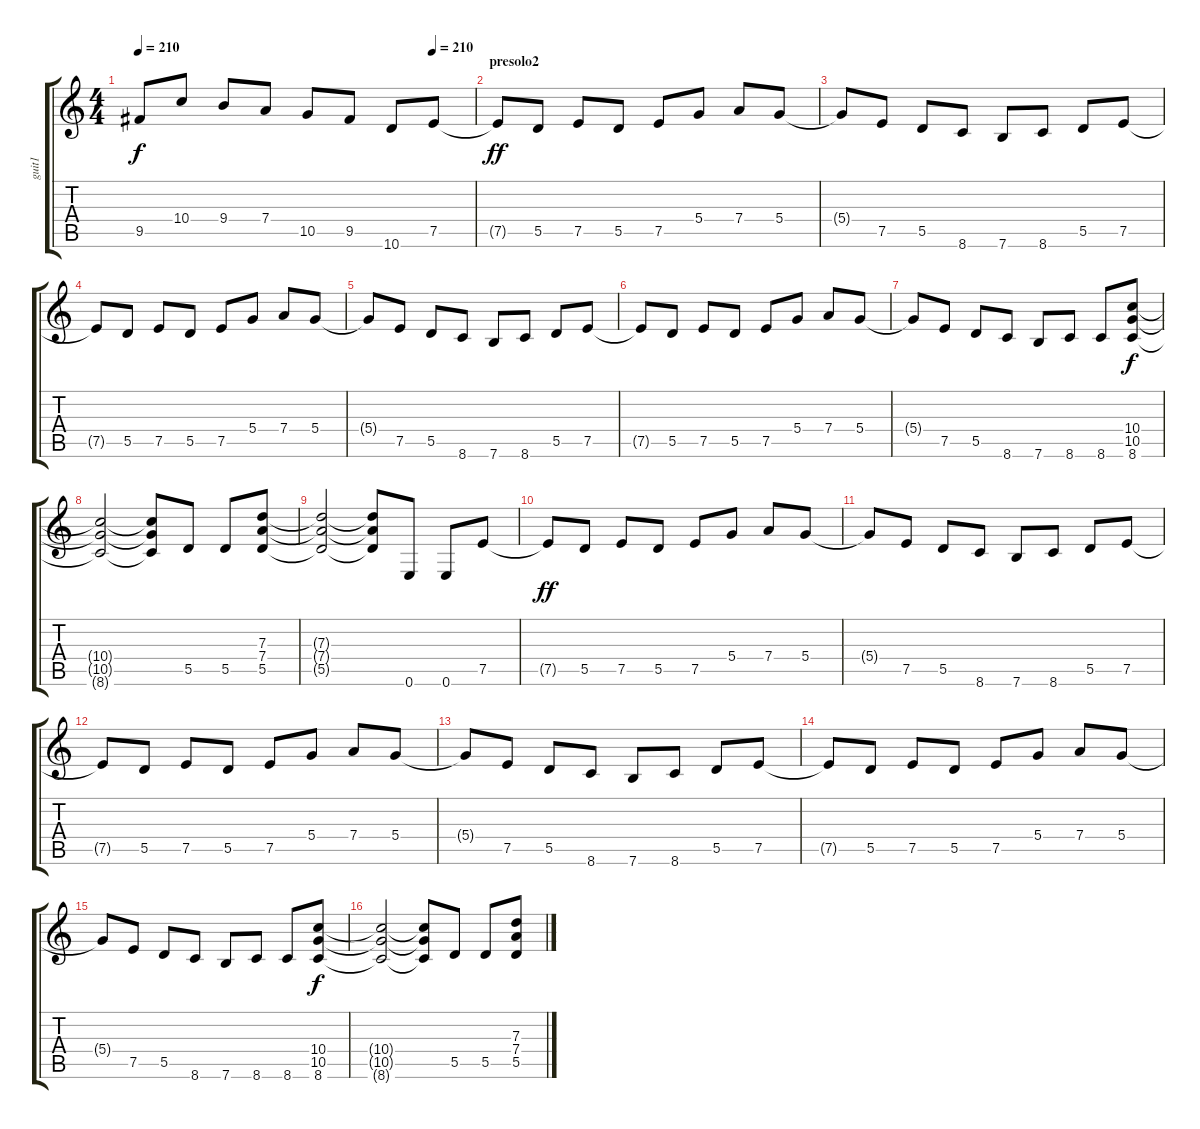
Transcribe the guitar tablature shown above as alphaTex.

\track ("guit1" "guit1") {instrument acousticguitarsteel}
\staff {score tabs}
\tuning (E4 B3 G3 D3 A2 E2) {hide}
\ts (4 4)
\tempo 210
\tempo (210 0.875)
\clef g2
\ks c
9.5{t}.8{dy f} 10.4.8 9.4.8 7.4.8 10.5.8 9.5.8 10.6.8 7.5.8{instrument distortionguitar} |
\section ("" "presolo2")
7.5{t}.8{dy ff} 5.5.8 7.5.8 5.5.8 7.5.8 5.4.8 7.4.8 5.4.8 |
5.4{t}.8 7.5.8 5.5.8 8.6.8 7.6.8 8.6.8 5.5.8 7.5.8 |
7.5{t}.8 5.5.8 7.5.8 5.5.8 7.5.8 5.4.8 7.4.8 5.4.8 |
5.4{t}.8 7.5.8 5.5.8 8.6.8 7.6.8 8.6.8 5.5.8 7.5.8 |
7.5{t}.8 5.5.8 7.5.8 5.5.8 7.5.8 5.4.8 7.4.8 5.4.8 |
5.4{t}.8 7.5.8 5.5.8 8.6.8 7.6.8 8.6.8 8.6.8 (10.4 10.5 8.6).8{dy f} |
(10.4{t} 10.5{t} 8.6{t}).2 (10.4{t} 10.5{t} 8.6{t}).8 5.5.8 5.5.8 (7.3 7.4 5.5).8 |
(7.3{t} 7.4{t} 5.5{t}).2 (7.3{t} 7.4{t} 5.5{t}).8 0.6.8 0.6.8 7.5.8 |
7.5{t}.8{dy ff} 5.5.8 7.5.8 5.5.8 7.5.8 5.4.8 7.4.8 5.4.8 |
5.4{t}.8 7.5.8 5.5.8 8.6.8 7.6.8 8.6.8 5.5.8 7.5.8 |
7.5{t}.8 5.5.8 7.5.8 5.5.8 7.5.8 5.4.8 7.4.8 5.4.8 |
5.4{t}.8 7.5.8 5.5.8 8.6.8 7.6.8 8.6.8 5.5.8 7.5.8 |
7.5{t}.8 5.5.8 7.5.8 5.5.8 7.5.8 5.4.8 7.4.8 5.4.8 |
5.4{t}.8 7.5.8 5.5.8 8.6.8 7.6.8 8.6.8 8.6.8 (10.4 10.5 8.6).8{dy f} |
(10.4{t} 10.5{t} 8.6{t}).2 (10.4{t} 10.5{t} 8.6{t}).8 5.5.8 5.5.8 (7.3 7.4 5.5).8
